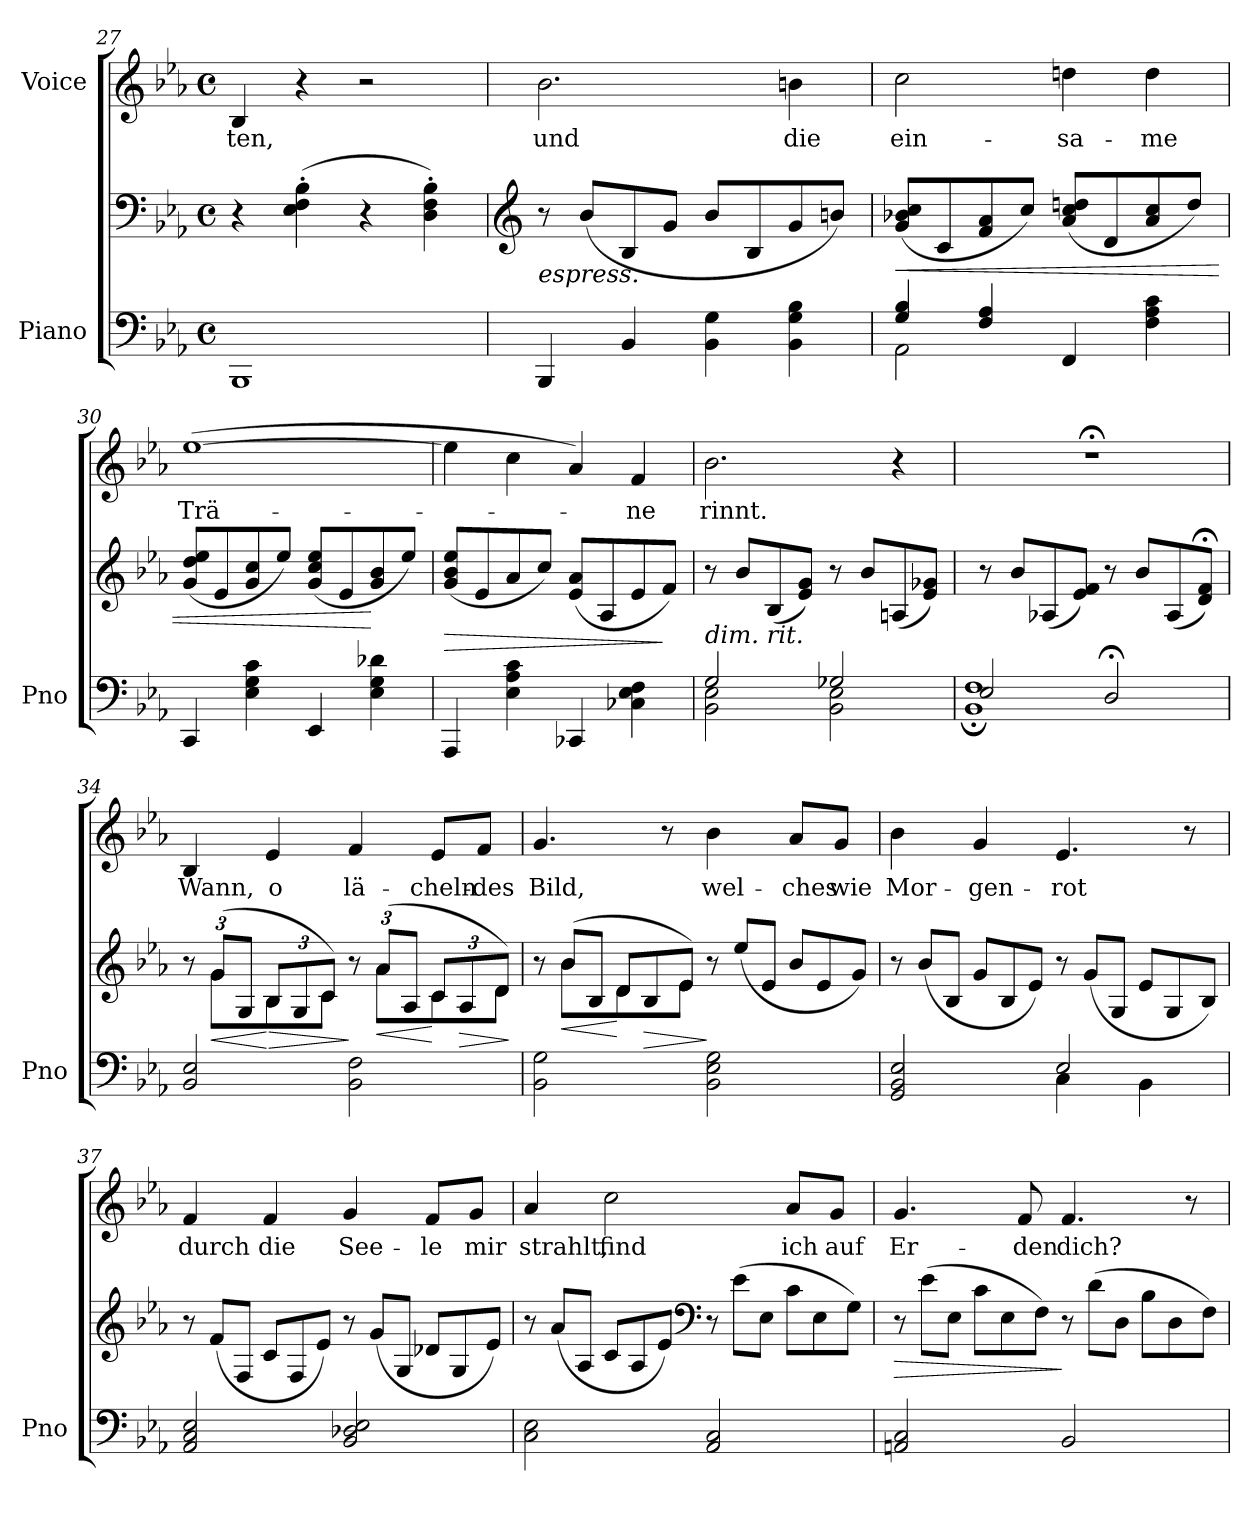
**kern	**kern	**dynam	**kern	**text
*part2	*part2	*part2	*part1	*part1
*staff3	*staff2	*staff2/3	*staff1	*staff1
*I"Piano	*	*	*I"Voice	*
*I'Pno	*	*	*	*
*clefF4	*clefF4	*	*clefG2	*
*k[b-e-a-]	*k[b-e-a-]	*	*k[b-e-a-]	*
*M4/4	*M4/4	*	*M4/4	*
*met(c)	*met(c)	*	*met(c)	*
=27	=27	=27	=27	=27
!	!	!	!	!LO:LY:b
1BBB-	4r	.	4B-/	-ten,
.	(4E-\' 4F\' 4B-\'	.	4r	.
.	4r	.	2r	.
.	4D\' 4F\' 4B-\')	.	.	.
=28	=28	=28	=28	=28
*	*clefG2	*	*	*
!	!LO:TX:b:i:t=espress.	!	!	!
!	!	!	!	!LO:LY:b
4BBB-/	8r	.	2.b-\	und
.	(8b-/L	.	.	.
4BB-/	8B-/	.	.	.
.	8g/J	.	.	.
4BB-\ 4G\	8b-/L	.	.	.
.	8B-/	.	.	.
!	!	!	!	!LO:LY:b
4BB-\ 4G\ 4B-\	8g/	.	4bn\	die
.	8bn/J)	.	.	.
!!LO:PB:g=z
=29	=29	=29	=29	=29
*^	*	*	*	*
!	!	!	!LO:HP:b	!	!LO:LY:b
4G/ 4B-/	2AA-\	(8g/ 8b-X/ 8cc/L	<	2cc\	ein-
.	.	8c/	.	.	.
4F/ 4A-/	.	8f/ 8a-/	.	.	.
.	.	8cc/J)	.	.	.
!	!	!	!	!	!LO:LY:b
4FF/	2ryy	(8a-/ 8cc/ 8ddn/L	.	4ddn\	-sa-
.	.	8d/	.	.	.
!	!	!	!	!	!LO:LY:b
4F\ 4A-\ 4c\	.	8a-/ 8cc/	.	4dd\	-me
.	.	8dd/J)	.	.	.
*v	*v	*	*	*	*
=30	=30	=30	=30	=30
!	!	!	!	!LO:LY:b
4CC/	(8g/ 8dd/ 8ee-/L	.	([1ee-	Trä-
.	8e-/	.	.	.
4E-\ 4G\ 4c\	8g/ 8cc/	.	.	.
.	8ee-/J)	.	.	.
4EE-/	(8g/ 8cc/ 8ee-/L	.	.	.
.	8e-/	.	.	.
4E-\ 4G\ 4d-X\	8g/ 8b-/	[	.	.
.	8ee-/J)	.	.	.
=31	=31	=31	=31	=31
!	!	!LO:HP:b	!	!
4AAA-/	(8g/ 8b-/ 8ee-/L	>	4ee-\]	.
.	8e-/	.	.	.
4E-\ 4A-\ 4c\	8a-/	.	4cc\	.
.	8cc/J)	.	.	.
4CC-X/	(8e-/ 8a-/L	.	4a-/)	.
.	8A-/	.	.	.
!	!	!	!	!LO:LY:b
4C-X\ 4E-\ 4F\	8e-/	.	4f/	-ne
.	8f/J)	]	.	.
!!LO:LB:g=z
=32	=32	=32	=32	=32
*^	*	*	*	*
!	!	!LO:TX:b:i:t=dim.  rit.	!	!	!
!	!	!	!	!	!LO:LY:b
2G/	2BB-\ 2E-\	8r	.	2.b-\	rinnt.
.	.	8b-/L	.	.	.
.	.	(8B-/	.	.	.
.	.	8e-/ 8g/J)	.	.	.
2G-X/	2BB-\ 2E-\	8r	.	.	.
.	.	8b-/L	.	.	.
.	.	(8An/	.	4r	.
.	.	8e-/ 8g-X/J)	.	.	.
=33	=33	=33	=33	=33	=33
2E-/	1BB-; 1F;	8r	.	1r;<	.
.	.	8b-/L	.	.	.
.	.	(8A-X/	.	.	.
.	.	8e-/ 8f/J)	.	.	.
2D;</	.	8r	.	.	.
.	.	8b-/L	.	.	.
.	.	(8A-/	.	.	.
.	.	8d/;< 8f/;<J)	.	.	.
*v	*v	*	*	*	*
=34	=34	=34	=34	=34
*	*^	*	*	*
*	*Xbrackettup	*Xtuplet	*	*	*
!	!	!	!	!	!LO:LY:b
2BB-/ 2E-/	12r	12ryy	.	4B-/	Wann,
!	!	!	!LO:HP:b	!	!
.	(12g/L	12g\L	<	.	.
.	12G/J	12ryy	.	.	.
*	*tuplet	*	*	*	*
!	!	!	!LO:HP:n=1:b	!	!
*	*	*Xtuplet	*	*	*
!	!	!	!	!	!LO:LY:b
.	12B-/L	12B-\	[ >	4e-/	o
.	12G/	12ryy	.	.	.
.	12c/J)	12c\J	.	.	.
*	*tuplet	*Xtuplet	*	*	*
!	!	!	!	!	!LO:LY:b
2BB-\ 2F\	12r	12ryy	]	4f/	lä-
!	!	!	!LO:HP:b	!	!
.	(12a-/L	12a-\L	<	.	.
.	12A-/J	12ryy	.	.	.
*	*tuplet	*Xtuplet	*	*	*
!	!	!	!	!	!LO:LY:b
.	12c/L	12c\	[	8e-/L	-cheln-
!	!	!	!LO:HP:b	!	!
.	12A-/	12ryy	>	.	.
!	!	!	!	!	!LO:LY:b
.	.	.	.	8f/J	-des
.	12d/J)	12d\J	.	.	.
*	*v	*v	*	*	*
.	.	]	.	.
!!LO:LB:g=z
=35	=35	=35	=35	=35
*	*^	*	*	*
!	!	!	!	!	!LO:LY:b
2BB-\ 2G\	12r	12ryy	.	4.g/	Bild,
!	!	!	!LO:HP:b	!	!
.	(12b-/L	12b-\L	<	.	.
.	12B-/J	12ryy	.	.	.
.	12d/L	12d\	[	.	.
!	!	!	!LO:HP:b	!	!
.	12B-/	12ryy	>	.	.
.	.	.	.	8r	.
.	12e-/J)	12e-\J	.	.	.
!	!	!	!	!	!LO:LY:b
2BB-\ 2E-\ 2G\	12r	2ryy	]	4b-\	wel-
.	(12ee-/L	.	.	.	.
.	12e-/J	.	.	.	.
!	!	!	!	!	!LO:LY:b
.	12b-/L	.	.	8a-/L	-ches
.	12e-/	.	.	.	.
!	!	!	!	!	!LO:LY:b
.	.	.	.	8g/J	wie
.	12g/J)	.	.	.	.
*	*v	*v	*	*	*
=36	=36	=36	=36	=36
*^	*	*	*	*
!	!	!	!	!	!LO:LY:b
2GG/ 2BB-/ 2E-/	2ryy	12r	.	4b-\	Mor-
.	.	(12b-/L	.	.	.
.	.	12B-/J	.	.	.
!	!	!	!	!	!LO:LY:b
.	.	12g/L	.	4g/	-gen-
.	.	12B-/	.	.	.
.	.	12e-/J)	.	.	.
!	!	!	!	!	!LO:LY:b
2E-/	4C\	12r	.	4.e-/	-rot
.	.	(12g/L	.	.	.
.	.	12G/J	.	.	.
.	4BB-\	12e-/L	.	.	.
.	.	12G/	.	.	.
.	.	.	.	8r	.
.	.	12B-/J)	.	.	.
*v	*v	*	*	*	*
=37	=37	=37	=37	=37
!	!	!	!	!LO:LY:b
2AA-/ 2C/ 2E-/	12r	.	4f/	durch
.	(12f/L	.	.	.
.	12F/J	.	.	.
!	!	!	!	!LO:LY:b
.	12c/L	.	4f/	die
.	12F/	.	.	.
.	12e-/J)	.	.	.
!	!	!	!	!LO:LY:b
2BB-/ 2D-X/ 2E-/	12r	.	4g/	See-
.	(12g/L	.	.	.
.	12G/J	.	.	.
!	!	!	!	!LO:LY:b
.	12d-X/L	.	8f/L	-le
.	12G/	.	.	.
!	!	!	!	!LO:LY:b
.	.	.	8g/J	mir
.	12e-/J)	.	.	.
!!LO:LB:g=z
=38	=38	=38	=38	=38
!	!	!	!	!LO:LY:b
2C\ 2E-\	12r	.	4a-/	strahlt,
.	(12a-/L	.	.	.
.	12A-/J	.	.	.
!	!	!	!	!LO:LY:b
.	12c/L	.	2cc\	find
.	12A-/	.	.	.
.	12e-/J)	.	.	.
*	*clefF4	*	*	*
2AA-/ 2C/	12r	.	.	.
.	(12e-\L	.	.	.
.	12E-\J	.	.	.
!	!	!	!	!LO:LY:b
.	12c\L	.	8a-/L	ich
.	12E-\	.	.	.
!	!	!	!	!LO:LY:b
.	.	.	8g/J	auf
.	12G\J)	.	.	.
=39	=39	=39	=39	=39
!	!	!LO:HP:b	!	!LO:LY:b
2AAn/ 2C/	12r	>	4.g/	Er-
.	(12e-\L	.	.	.
.	12E-\J	.	.	.
.	12c\L	.	.	.
.	12E-\	.	.	.
!	!	!	!	!LO:LY:b
.	.	.	8f/	-den
.	12F\J)	.	.	.
!	!	!	!	!LO:LY:b
2BB-/	12r	]	4.f/	dich?
.	(12d\L	.	.	.
.	12D\J	.	.	.
.	12B-\L	.	.	.
.	12D\	.	.	.
.	.	.	8r	.
.	12F\J)	.	.	.
=	=	=	=	=
*-	*-	*-	*-	*-
